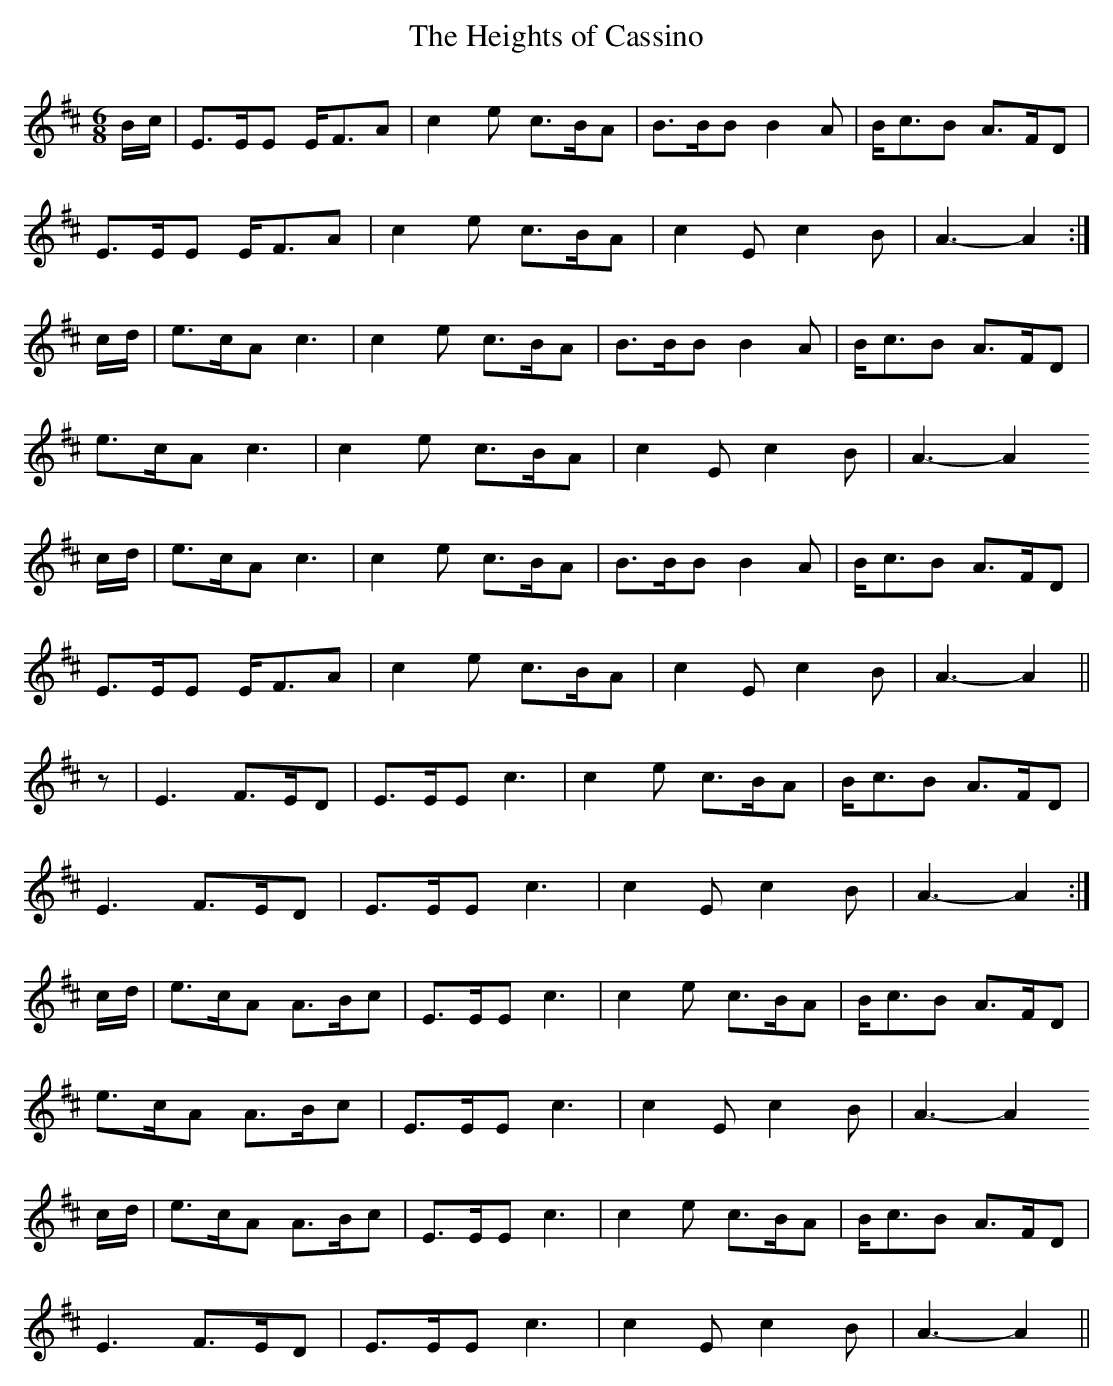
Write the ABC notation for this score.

X:1
T:Heights of Cassino, The
M:6/8
L:1/8
K:Amix
B/c/ | E>EE E<FA | c2e  c>BA | B>BB B2A | B<cB A>FD |
       E>EE E<FA | c2e  c>BA | c2E  c2B | A3-  A2  :|
c/d/ | e>cA c3   | c2e  c>BA | B>BB B2A | B<cB A>FD |
       e>cA c3   | c2e  c>BA | c2E  c2B | A3-  A2
c/d/ | e>cA c3   | c2e  c>BA | B>BB B2A | B<cB A>FD |
       E>EE E<FA | c2e  c>BA | c2E  c2B | A3-  A2  ||
z    | E3   F>ED | E>EE c3   | c2e c>BA | B<cB A>FD |
       E3   F>ED | E>EE c3   | c2E  c2B | A3-  A2  :|
c/d/ | e>cA A>Bc | E>EE c3   | c2e c>BA | B<cB A>FD |
       e>cA A>Bc | E>EE c3   | c2E  c2B | A3-  A2
c/d/ | e>cA A>Bc | E>EE c3   | c2e c>BA | B<cB A>FD |
       E3   F>ED | E>EE c3   | c2E  c2B | A3-  A2  ||
